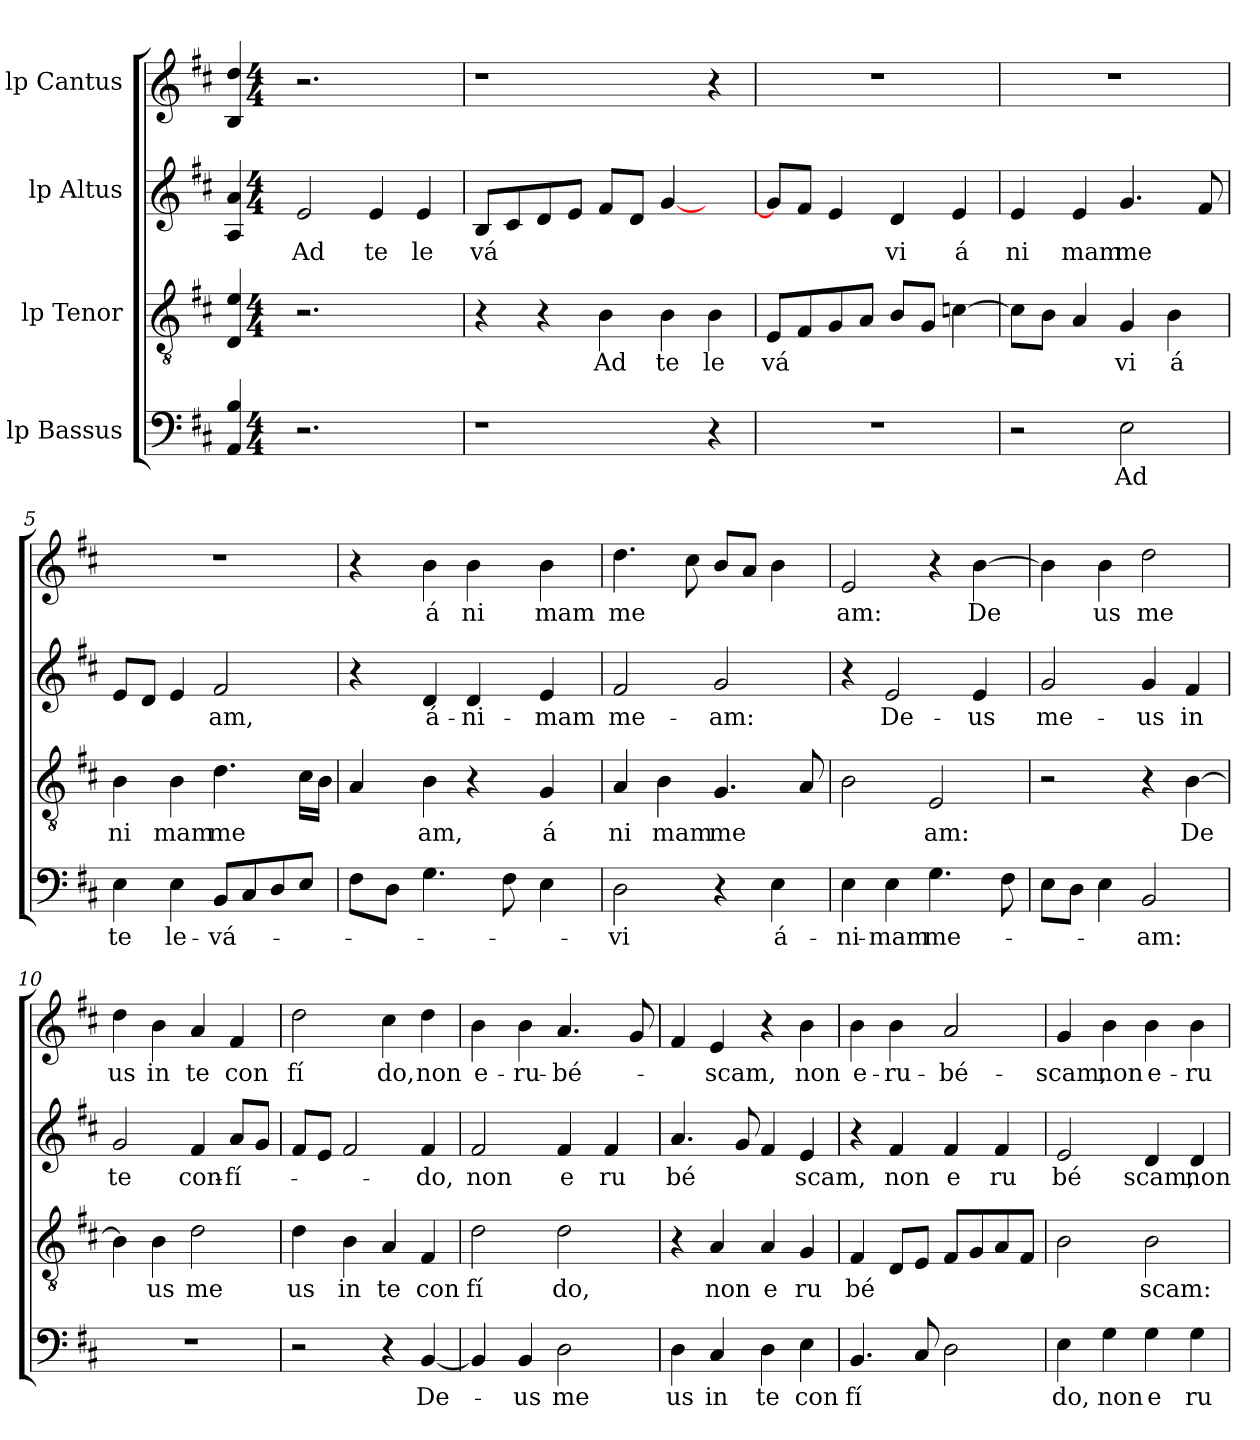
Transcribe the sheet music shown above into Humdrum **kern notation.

**kern	**text	**kern	**text	**kern	**text	**kern	**text
*part4	*part4	*part3	*part3	*part2	*part2	*part1	*part1
*staff4	*staff4	*staff3	*staff3	*staff2	*staff2	*staff1	*staff1
*I"lp Bassus	*	*I"lp Tenor	*	*I"lp Altus	*	*I"lp Cantus	*
!!LO:PB:g=z
*stria5	*	*stria5	*	*stria5	*	*stria5	*
*clefF4	*	*clefGv2	*	*clefG2	*	*clefG2	*
*k[f#c#]	*	*k[f#c#]	*	*k[f#c#]	*	*k[f#c#]	*
*D:	*	*D:	*	*D:	*	*D:	*
=1	=1	=1	=1	=1	=1	=1	=1
4B/ 4AA/	.	4e/ 4D/	.	4a/ 4A/	.	4dd/ 4B/	.
*M4/4	*	*M4/4	*	*M4/4	*	*M4/4	*
*met(c)	*	*met(c)	*	*met(c)	*	*met(c)	*
!	!	!	!	!	!LO:LY:b:cj	!	!
2.r	.	2.r	.	2e/	Ad	2.r	.
!	!	!	!	!	!LO:LY:b:cj	!	!
.	.	.	.	4e/	te	.	.
!	!	!	!	!	!LO:LY:b:cj	!	!
4ryy	.	4ryy	.	4e/	le	4ryy	.
=2	=2	=2	=2	=2	=2	=2	=2
!	!	!	!	!	!LO:LY:b:cj	!	!
1r	.	4r	.	8B/L	vá	1r	.
.	.	.	.	8c#/	.	.	.
.	.	4r	.	8d/	.	.	.
.	.	.	.	8e/J	.	.	.
!	!	!	!LO:LY:b:cj	!	!	!	!
.	.	4B\	Ad	8f#/L	.	.	.
.	.	.	.	8d/J	.	.	.
!	!	!	!LO:LY:b:cj	!	!	!	!
.	.	4B\	te	[<4g/	.	.	.
!	!	!	!LO:LY:b:cj	!	!	!	!
4r	.	4B\	le	4ryy	.	4r	.
=3	=3	=3	=3	=3	=3	=3	=3
!	!	!	!LO:LY:b:cj	!	!	!	!
1r	.	8E/L	vá	8g/L]	.	1r	.
.	.	8F#/	.	8f#/J	.	.	.
.	.	8G/	.	4e/	.	.	.
.	.	8A/J	.	.	.	.	.
!	!	!	!	!	!LO:LY:b:cj	!	!
.	.	8B/L	.	4d/	vi	.	.
.	.	8G/J	.	.	.	.	.
!	!	!	!	!	!LO:LY:b:cj	!	!
.	.	[>4cn\	.	4e/	á	.	.
=4	=4	=4	=4	=4	=4	=4	=4
!	!	!	!	!	!LO:LY:b:cj	!	!
2r	.	8c\L]	.	4e/	ni	1r	.
.	.	8B\J	.	.	.	.	.
!	!	!	!	!	!LO:LY:b:cj	!	!
.	.	4A/	.	4e/	mam	.	.
!	!LO:LY:b:cj	!	!LO:LY:b:cj	!	!LO:LY:b	!	!
2E\	Ad	4G/	vi	4.g/	me	.	.
!	!	!	!LO:LY:b:cj	!	!	!	!
.	.	4B\	á	.	.	.	.
.	.	.	.	8f#/	.	.	.
=5	=5	=5	=5	=5	=5	=5	=5
!	!LO:LY:b:cj	!	!LO:LY:b:cj	!	!	!	!
4E\	te	4B\	ni	8e/L	.	1r	.
.	.	.	.	8d/J	.	.	.
!	!LO:LY:b:cj	!	!LO:LY:b:cj	!	!	!	!
4E\	le-	4B\	mam	4e/	.	.	.
!	!LO:LY:b:cj	!	!LO:LY:b	!	!LO:LY:b:cj	!	!
8BB/L	-vá-	4.d\	me	2f#/	am,	.	.
8C#/	.	.	.	.	.	.	.
8D/	.	.	.	.	.	.	.
8E/J	.	16c#\L	.	.	.	.	.
.	.	16B\J	.	.	.	.	.
!!LO:LB:g=z
=6	=6	=6	=6	=6	=6	=6	=6
*^	*	*	*	*	*	*	*
*	*^	*	*	*	*	*	*	*
8F#\L	32ryy	8ryy	.	4A/	.	4r	.	4r	.
.	2ryy	.	.	.	.	.	.	.	.
8D\J	.	32.ryy	.	.	.	.	.	.	.
.	.	2ryy	.	.	.	.	.	.	.
!	!	!	!	!	!LO:LY:b:cj	!	!LO:LY:b:cj	!	!LO:LY:b:cj
4.G\	.	.	.	4B\	am,	4d/	á-	4b\	á
!	!	!	!	!	!	!	!LO:LY:b:cj	!	!LO:LY:b:cj
.	.	.	.	4r	.	4d/	-ni-	4b\	ni
.	4...ryy	.	.	.	.	.	.	.	.
8F#\	.	.	.	.	.	.	.	.	.
.	.	4ryy	.	.	.	.	.	.	.
!	!	!	!	!	!LO:LY:b:cj	!	!LO:LY:b:cj	!	!LO:LY:b:cj
4E\	.	.	.	4G/	á	4e/	-mam	4b\	mam
.	.	16ryy	.	.	.	.	.	.	.
.	.	64ryy	.	.	.	.	.	.	.
=7	=7	=7	=7	=7	=7	=7	=7	=7	=7
!	!	!	!LO:LY:b:cj	!	!LO:LY:b:cj	!	!LO:LY:b:cj	!	!LO:LY:b
*v	*v	*v	*	*	*	*	*	*	*
2D\	-vi	4A/	ni	2f#/	me-	4.dd\	me
!	!	!	!LO:LY:b:cj	!	!	!	!
.	.	4B\	mam	.	.	.	.
.	.	.	.	.	.	8cc#\	.
!	!	!	!LO:LY:b	!	!LO:LY:b:cj	!	!
4r	.	4.G/	me	2g/	-am:	8b/L	.
.	.	.	.	.	.	8a/J	.
!	!LO:LY:b:cj	!	!	!	!	!	!
4E\	á-	.	.	.	.	4b\	.
.	.	8A/	.	.	.	.	.
=8	=8	=8	=8	=8	=8	=8	=8
!	!LO:LY:b:cj	!	!	!	!	!	!LO:LY:b:cj
4E\	-ni-	2B\	.	4r	.	2e/	am:
!	!LO:LY:b:cj	!	!	!	!LO:LY:b:cj	!	!
4E\	-mam	.	.	2e/	De-	.	.
!	!LO:LY:b	!	!LO:LY:b:cj	!	!	!	!
4.G\	me-	2E/	am:	.	.	4r	.
!	!	!	!	!	!LO:LY:b:cj	!	!LO:LY:b:cj
.	.	.	.	4e/	-us	[>4b\	De
8F#\	.	.	.	.	.	.	.
=9	=9	=9	=9	=9	=9	=9	=9
!	!	!	!	!	!LO:LY:b:cj	!	!
8E\L	.	2r	.	2g/	me-	4b\]	.
8D\J	.	.	.	.	.	.	.
!	!	!	!	!	!	!	!LO:LY:b:cj
4E\	.	.	.	.	.	4b\	us
!	!LO:LY:b:cj	!	!	!	!LO:LY:b:cj	!	!LO:LY:b:cj
2BB/	-am:	4r	.	4g/	-us	2dd\	me
!	!	!	!LO:LY:b:cj	!	!LO:LY:b:cj	!	!
.	.	[>4B\	De	4f#/	in	.	.
=10	=10	=10	=10	=10	=10	=10	=10
!	!	!	!	!	!LO:LY:b:cj	!	!LO:LY:b:cj
1r	.	4B\]	.	2g/	te	4dd\	us
!	!	!	!LO:LY:b:cj	!	!	!	!LO:LY:b:cj
.	.	4B\	us	.	.	4b\	in
!	!	!	!LO:LY:b:cj	!	!LO:LY:b:cj	!	!LO:LY:b:cj
.	.	2d\	me	4f#/	con-	4a/	te
!	!	!	!	!	!LO:LY:b:cj	!	!LO:LY:b:cj
.	.	.	.	8a/L	-fí-	4f#/	con
.	.	.	.	8g/J	.	.	.
=11	=11	=11	=11	=11	=11	=11	=11
!	!	!	!LO:LY:b:cj	!	!	!	!LO:LY:b:cj
2r	.	4d\	us	8f#/L	.	2dd\	fí
.	.	.	.	8e/J	.	.	.
!	!	!	!LO:LY:b:cj	!	!	!	!
.	.	4B\	in	2f#/	.	.	.
!	!	!	!LO:LY:b:cj	!	!	!	!LO:LY:b:cj
4r	.	4A/	te	.	.	4cc#\	do,
!	!LO:LY:b:cj	!	!LO:LY:b:cj	!	!LO:LY:b:cj	!	!LO:LY:b:cj
[>4BB/	De-	4F#/	con	4f#/	-do,	4dd\	non
!!LO:LB:g=z
=12	=12	=12	=12	=12	=12	=12	=12
!	!	!	!LO:LY:b:cj	!	!LO:LY:b:cj	!	!LO:LY:b:cj
*^	*	*	*	*	*	*	*
4BB/]	32ryy	.	2d\	fí	2f#/	non	4b\	e-
.	2ryy	.	.	.	.	.	.	.
!	!	!LO:LY:b:cj	!	!	!	!	!	!LO:LY:b:cj
4BB/	.	-us	.	.	.	.	4b\	-ru-
!	!	!LO:LY:b:cj	!	!LO:LY:b:cj	!	!LO:LY:b:cj	!	!LO:LY:b:cj
2D\	.	me	2d\	do,	4f#/	e	4.a/	-bé-
.	4...ryy	.	.	.	.	.	.	.
!	!	!	!	!	!	!LO:LY:b:cj	!	!
.	.	.	.	.	4f#/	ru	.	.
.	.	.	.	.	.	.	8g/	.
=13	=13	=13	=13	=13	=13	=13	=13	=13
!	!	!LO:LY:b:cj	!	!	!	!LO:LY:b:cj	!	!
*v	*v	*	*	*	*	*	*	*
4D\	us	4r	.	4.a/	bé	4f#/	.
!	!LO:LY:b:cj	!	!LO:LY:b:cj	!	!	!	!LO:LY:b:cj
4C#/	in	4A/	non	.	.	4e/	-scam,
.	.	.	.	8g/	.	.	.
!	!LO:LY:b:cj	!	!LO:LY:b:cj	!	!	!	!
4D\	te	4A/	e	4f#/	.	4r	.
!	!LO:LY:b:cj	!	!LO:LY:b:cj	!	!LO:LY:b:cj	!	!LO:LY:b:cj
4E\	con	4G/	ru	4e/	scam,	4b\	non
=14	=14	=14	=14	=14	=14	=14	=14
!	!LO:LY:b:cj	!	!LO:LY:b:cj	!	!	!	!LO:LY:b:cj
4.BB/	fí	4F#/	bé	4r	.	4b\	e-
!	!	!	!	!	!LO:LY:b:cj	!	!LO:LY:b:cj
.	.	8D/L	.	4f#/	non	4b\	-ru-
8C#/	.	8E/J	.	.	.	.	.
!	!	!	!	!	!LO:LY:b:cj	!	!LO:LY:b:cj
2D\	.	8F#/L	.	4f#/	e	2a/	-bé-
.	.	8G/	.	.	.	.	.
!	!	!	!	!	!LO:LY:b:cj	!	!
.	.	8A/	.	4f#/	ru	.	.
.	.	8F#/J	.	.	.	.	.
=15	=15	=15	=15	=15	=15	=15	=15
!	!LO:LY:b:cj	!	!	!	!LO:LY:b:cj	!	!LO:LY:b:cj
4E\	do,	2B\	.	2e/	bé	4g/	-scam,
!	!LO:LY:b:cj	!	!	!	!	!	!LO:LY:b:cj
4G\	non	.	.	.	.	4b\	non
!	!LO:LY:b:cj	!	!LO:LY:b:cj	!	!LO:LY:b:cj	!	!LO:LY:b:cj
4G\	e	2B\	scam:	4d/	scam,	4b\	e-
!	!LO:LY:b:cj	!	!	!	!LO:LY:b:cj	!	!LO:LY:b:cj
4G\	ru	.	.	4d/	non	4b\	-ru-
=	=	=	=	=	=	=	=
*-	*-	*-	*-	*-	*-	*-	*-
